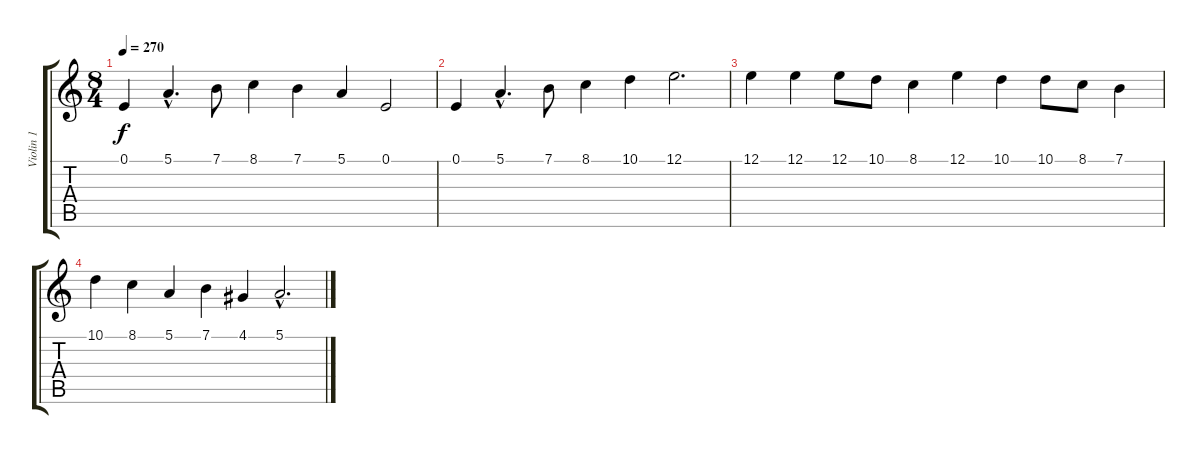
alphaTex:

\track ("Violin 1" "Violin 1") {instrument violin}
\staff {score tabs}
\tuning (E4 B3 G3 D3 A2 E2) {hide}
\ts (8 4)
\tempo 270
\clef g2
\ks c
0.1.4{dy f} 5.1{hac}.4{d} 7.1.8 8.1.4 7.1.4 5.1.4 0.1.2 |
0.1.4 5.1{hac}.4{d} 7.1.8 8.1.4 10.1.4 12.1.2{d} |
12.1.4 12.1.4 12.1.8 10.1.8 8.1.4 12.1.4 10.1.4 10.1.8 8.1.8 7.1.4 |
10.1.4 8.1.4 5.1.4 7.1.4 4.1.4 5.1{hac}.2{d}
